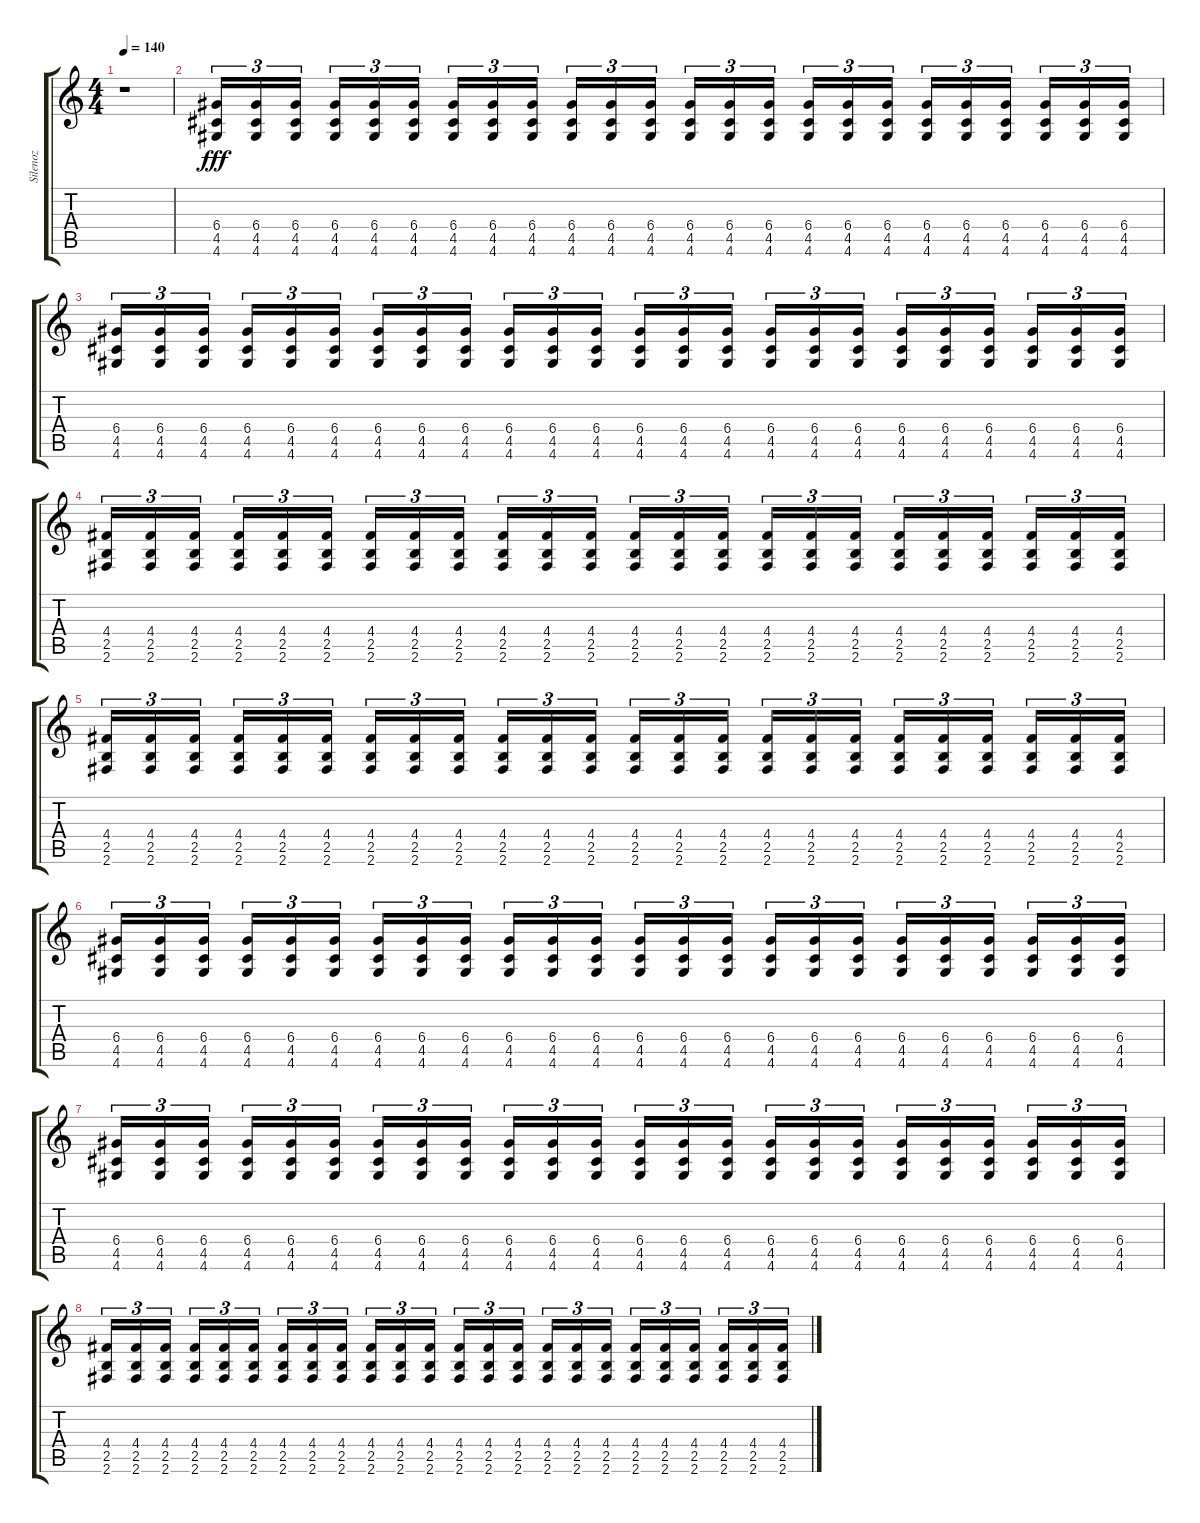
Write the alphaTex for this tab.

\track ("Silenoz" "Silenoz") {instrument distortionguitar}
\staff {score tabs}
\tuning (E4 B3 G3 D3 A2 E2) {hide}
\ts (4 4)
\tempo 140
\clef g2
\ks c
r.1{dy fff} |
(6.4 4.5 4.6).16{tu (3 2)} (6.4 4.5 4.6).16{tu (3 2)} (6.4 4.5 4.6).16{tu (3 2)} (6.4 4.5 4.6).16{tu (3 2)} (6.4 4.5 4.6).16{tu (3 2)} (6.4 4.5 4.6).16{tu (3 2)} (6.4 4.5 4.6).16{tu (3 2)} (6.4 4.5 4.6).16{tu (3 2)} (6.4 4.5 4.6).16{tu (3 2)} (6.4 4.5 4.6).16{tu (3 2)} (6.4 4.5 4.6).16{tu (3 2)} (6.4 4.5 4.6).16{tu (3 2)} (6.4 4.5 4.6).16{tu (3 2)} (6.4 4.5 4.6).16{tu (3 2)} (6.4 4.5 4.6).16{tu (3 2)} (6.4 4.5 4.6).16{tu (3 2)} (6.4 4.5 4.6).16{tu (3 2)} (6.4 4.5 4.6).16{tu (3 2)} (6.4 4.5 4.6).16{tu (3 2)} (6.4 4.5 4.6).16{tu (3 2)} (6.4 4.5 4.6).16{tu (3 2)} (6.4 4.5 4.6).16{tu (3 2)} (6.4 4.5 4.6).16{tu (3 2)} (6.4 4.5 4.6).16{tu (3 2)} |
(6.4 4.5 4.6).16{tu (3 2)} (6.4 4.5 4.6).16{tu (3 2)} (6.4 4.5 4.6).16{tu (3 2)} (6.4 4.5 4.6).16{tu (3 2)} (6.4 4.5 4.6).16{tu (3 2)} (6.4 4.5 4.6).16{tu (3 2)} (6.4 4.5 4.6).16{tu (3 2)} (6.4 4.5 4.6).16{tu (3 2)} (6.4 4.5 4.6).16{tu (3 2)} (6.4 4.5 4.6).16{tu (3 2)} (6.4 4.5 4.6).16{tu (3 2)} (6.4 4.5 4.6).16{tu (3 2)} (6.4 4.5 4.6).16{tu (3 2)} (6.4 4.5 4.6).16{tu (3 2)} (6.4 4.5 4.6).16{tu (3 2)} (6.4 4.5 4.6).16{tu (3 2)} (6.4 4.5 4.6).16{tu (3 2)} (6.4 4.5 4.6).16{tu (3 2)} (6.4 4.5 4.6).16{tu (3 2)} (6.4 4.5 4.6).16{tu (3 2)} (6.4 4.5 4.6).16{tu (3 2)} (6.4 4.5 4.6).16{tu (3 2)} (6.4 4.5 4.6).16{tu (3 2)} (6.4 4.5 4.6).16{tu (3 2)} |
(4.4 2.5 2.6).16{tu (3 2)} (4.4 2.5 2.6).16{tu (3 2)} (4.4 2.5 2.6).16{tu (3 2)} (4.4 2.5 2.6).16{tu (3 2)} (4.4 2.5 2.6).16{tu (3 2)} (4.4 2.5 2.6).16{tu (3 2)} (4.4 2.5 2.6).16{tu (3 2)} (4.4 2.5 2.6).16{tu (3 2)} (4.4 2.5 2.6).16{tu (3 2)} (4.4 2.5 2.6).16{tu (3 2)} (4.4 2.5 2.6).16{tu (3 2)} (4.4 2.5 2.6).16{tu (3 2)} (4.4 2.5 2.6).16{tu (3 2)} (4.4 2.5 2.6).16{tu (3 2)} (4.4 2.5 2.6).16{tu (3 2)} (4.4 2.5 2.6).16{tu (3 2)} (4.4 2.5 2.6).16{tu (3 2)} (4.4 2.5 2.6).16{tu (3 2)} (4.4 2.5 2.6).16{tu (3 2)} (4.4 2.5 2.6).16{tu (3 2)} (4.4 2.5 2.6).16{tu (3 2)} (4.4 2.5 2.6).16{tu (3 2)} (4.4 2.5 2.6).16{tu (3 2)} (4.4 2.5 2.6).16{tu (3 2)} |
(4.4 2.5 2.6).16{tu (3 2)} (4.4 2.5 2.6).16{tu (3 2)} (4.4 2.5 2.6).16{tu (3 2)} (4.4 2.5 2.6).16{tu (3 2)} (4.4 2.5 2.6).16{tu (3 2)} (4.4 2.5 2.6).16{tu (3 2)} (4.4 2.5 2.6).16{tu (3 2)} (4.4 2.5 2.6).16{tu (3 2)} (4.4 2.5 2.6).16{tu (3 2)} (4.4 2.5 2.6).16{tu (3 2)} (4.4 2.5 2.6).16{tu (3 2)} (4.4 2.5 2.6).16{tu (3 2)} (4.4 2.5 2.6).16{tu (3 2)} (4.4 2.5 2.6).16{tu (3 2)} (4.4 2.5 2.6).16{tu (3 2)} (4.4 2.5 2.6).16{tu (3 2)} (4.4 2.5 2.6).16{tu (3 2)} (4.4 2.5 2.6).16{tu (3 2)} (4.4 2.5 2.6).16{tu (3 2)} (4.4 2.5 2.6).16{tu (3 2)} (4.4 2.5 2.6).16{tu (3 2)} (4.4 2.5 2.6).16{tu (3 2)} (4.4 2.5 2.6).16{tu (3 2)} (4.4 2.5 2.6).16{tu (3 2)} |
(6.4 4.5 4.6).16{tu (3 2)} (6.4 4.5 4.6).16{tu (3 2)} (6.4 4.5 4.6).16{tu (3 2)} (6.4 4.5 4.6).16{tu (3 2)} (6.4 4.5 4.6).16{tu (3 2)} (6.4 4.5 4.6).16{tu (3 2)} (6.4 4.5 4.6).16{tu (3 2)} (6.4 4.5 4.6).16{tu (3 2)} (6.4 4.5 4.6).16{tu (3 2)} (6.4 4.5 4.6).16{tu (3 2)} (6.4 4.5 4.6).16{tu (3 2)} (6.4 4.5 4.6).16{tu (3 2)} (6.4 4.5 4.6).16{tu (3 2)} (6.4 4.5 4.6).16{tu (3 2)} (6.4 4.5 4.6).16{tu (3 2)} (6.4 4.5 4.6).16{tu (3 2)} (6.4 4.5 4.6).16{tu (3 2)} (6.4 4.5 4.6).16{tu (3 2)} (6.4 4.5 4.6).16{tu (3 2)} (6.4 4.5 4.6).16{tu (3 2)} (6.4 4.5 4.6).16{tu (3 2)} (6.4 4.5 4.6).16{tu (3 2)} (6.4 4.5 4.6).16{tu (3 2)} (6.4 4.5 4.6).16{tu (3 2)} |
(6.4 4.5 4.6).16{tu (3 2)} (6.4 4.5 4.6).16{tu (3 2)} (6.4 4.5 4.6).16{tu (3 2)} (6.4 4.5 4.6).16{tu (3 2)} (6.4 4.5 4.6).16{tu (3 2)} (6.4 4.5 4.6).16{tu (3 2)} (6.4 4.5 4.6).16{tu (3 2)} (6.4 4.5 4.6).16{tu (3 2)} (6.4 4.5 4.6).16{tu (3 2)} (6.4 4.5 4.6).16{tu (3 2)} (6.4 4.5 4.6).16{tu (3 2)} (6.4 4.5 4.6).16{tu (3 2)} (6.4 4.5 4.6).16{tu (3 2)} (6.4 4.5 4.6).16{tu (3 2)} (6.4 4.5 4.6).16{tu (3 2)} (6.4 4.5 4.6).16{tu (3 2)} (6.4 4.5 4.6).16{tu (3 2)} (6.4 4.5 4.6).16{tu (3 2)} (6.4 4.5 4.6).16{tu (3 2)} (6.4 4.5 4.6).16{tu (3 2)} (6.4 4.5 4.6).16{tu (3 2)} (6.4 4.5 4.6).16{tu (3 2)} (6.4 4.5 4.6).16{tu (3 2)} (6.4 4.5 4.6).16{tu (3 2)} |
(4.4 2.5 2.6).16{tu (3 2)} (4.4 2.5 2.6).16{tu (3 2)} (4.4 2.5 2.6).16{tu (3 2)} (4.4 2.5 2.6).16{tu (3 2)} (4.4 2.5 2.6).16{tu (3 2)} (4.4 2.5 2.6).16{tu (3 2)} (4.4 2.5 2.6).16{tu (3 2)} (4.4 2.5 2.6).16{tu (3 2)} (4.4 2.5 2.6).16{tu (3 2)} (4.4 2.5 2.6).16{tu (3 2)} (4.4 2.5 2.6).16{tu (3 2)} (4.4 2.5 2.6).16{tu (3 2)} (4.4 2.5 2.6).16{tu (3 2)} (4.4 2.5 2.6).16{tu (3 2)} (4.4 2.5 2.6).16{tu (3 2)} (4.4 2.5 2.6).16{tu (3 2)} (4.4 2.5 2.6).16{tu (3 2)} (4.4 2.5 2.6).16{tu (3 2)} (4.4 2.5 2.6).16{tu (3 2)} (4.4 2.5 2.6).16{tu (3 2)} (4.4 2.5 2.6).16{tu (3 2)} (4.4 2.5 2.6).16{tu (3 2)} (4.4 2.5 2.6).16{tu (3 2)} (4.4 2.5 2.6).16{tu (3 2)}
